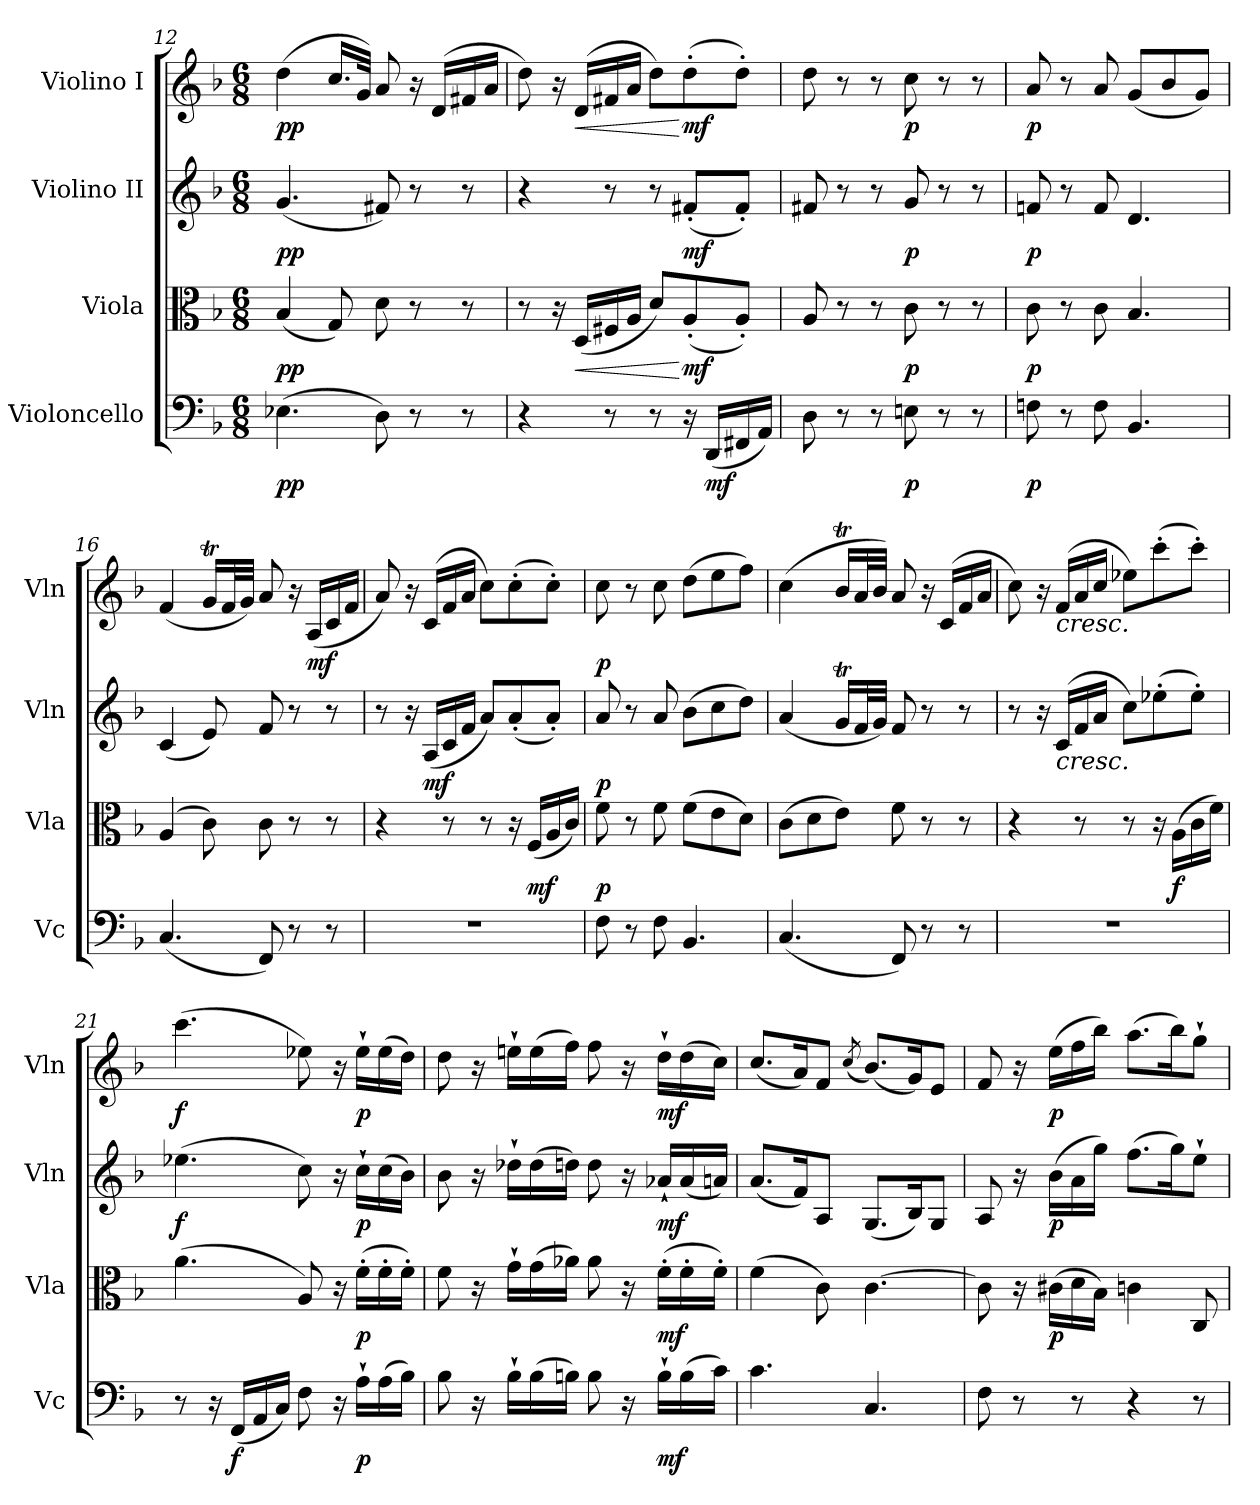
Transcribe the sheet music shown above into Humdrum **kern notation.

**kern	**dynam	**kern	**dynam	**kern	**dynam	**kern	**dynam
*part4	*part4	*part3	*part3	*part2	*part2	*part1	*part1
*staff4	*staff4	*staff3	*staff3	*staff2	*staff2	*staff1	*staff1
*I"Violoncello	*	*I"Viola	*	*I"Violino II	*	*I"Violino I	*
*I'Vc	*	*I'Vla	*	*I'Vln	*	*I'Vln	*
!!LO:LB:g=z
*clefF4	*	*clefC3	*	*clefG2	*	*clefG2	*
*k[b-]	*	*k[b-]	*	*k[b-]	*	*k[b-]	*
*M6/8	*	*M6/8	*	*M6/8	*	*M6/8	*
=12	=12	=12	=12	=12	=12	=12	=12
!	!LO:DY:b	!	!LO:DY:b	!	!LO:DY:b	!	!LO:DY:b
(>4.E-X\	pp	(<4B-/	pp	(<4.g/	pp	(>4dd\	pp
.	.	8G/)	.	.	.	16.cc/LL	.
.	.	.	.	.	.	32g/JJk)	.
8D\)	.	8d\	.	8f#X/)	.	8a/	.
8r	.	8r	.	8r	.	16r	.
.	.	.	.	.	.	(>16d/LL	.
8r	.	8r	.	8r	.	16f#X/	.
.	.	.	.	.	.	16a/JJ	.
=13	=13	=13	=13	=13	=13	=13	=13
4r	.	8r	.	4r	.	8dd\)	.
.	.	16r	.	.	.	16r	.
!	!	!	!LO:HP:b	!	!	!	!LO:HP:b
.	.	(<16D/LL	<	.	.	(>16d/LL	<
8r	.	16F#X/	.	8r	.	16f#X/	.
.	.	16A/JJ	.	.	.	16a/JJ	.
8r	.	8d/L)	.	8r	.	8dd\L)	.
!	!	!	!LO:DY:n=1:b	!	!LO:DY:b	!	!LO:DY:n=1:b
16r	.	(<8A'/	[ mf	(<8f#X'/L	mf	(>8dd'\	[ mf
!	!LO:DY:b	!	!	!	!	!	!
(<16DD/LL	mf	.	.	.	.	.	.
16FF#X/	.	8A'/J)	.	8f#'/J)	.	8dd'\J)	.
16AA/JJ)	.	.	.	.	.	.	.
=14	=14	=14	=14	=14	=14	=14	=14
8D\	.	8A/	.	8f#X/	.	8dd\	.
8r	.	8r	.	8r	.	8r	.
8r	.	8r	.	8r	.	8r	.
!	!LO:DY:b	!	!LO:DY:b	!	!LO:DY:b	!	!LO:DY:b
8En\	p	8c\	p	8g/	p	8cc\	p
8r	.	8r	.	8r	.	8r	.
8r	.	8r	.	8r	.	8r	.
=15	=15	=15	=15	=15	=15	=15	=15
!	!LO:DY:b	!	!LO:DY:b	!	!LO:DY:b	!	!LO:DY:b
8Fn\	p	8c\	p	8fn/	p	8a/	p
8r	.	8r	.	8r	.	8r	.
8F\	.	8c\	.	8f/	.	8a/	.
4.BB-/	.	4.B-/	.	4.d/	.	(<8g/L	.
.	.	.	.	.	.	8b-/	.
.	.	.	.	.	.	8g/J)	.
=16	=16	=16	=16	=16	=16	=16	=16
(<4.C/	.	(>4A/	.	(<4c/	.	(<4f/	.
.	.	8c\)	.	8e/)	.	16gT/LL	.
.	.	.	.	.	.	32f/L	.
.	.	.	.	.	.	32g/JJJ)	.
8FF/)	.	8c\	.	8f/	.	8a/	.
8r	.	8r	.	8r	.	16r	.
!	!	!	!	!	!	!	!LO:DY:b
.	.	.	.	.	.	(<16A/LL	mf
8r	.	8r	.	8r	.	16c/	.
.	.	.	.	.	.	16f/JJ	.
!!LO:LB:g=z
=17	=17	=17	=17	=17	=17	=17	=17
2.r	.	4r	.	8r	.	8a/)	.
.	.	.	.	16r	.	16r	.
!	!	!	!	!	!LO:DY:b	!	!
.	.	.	.	(<16A/LL	mf	(>16c/LL	.
.	.	8r	.	16c/	.	16f/	.
.	.	.	.	16f/JJ	.	16a/JJ	.
.	.	8r	.	8a/L)	.	8cc\L)	.
.	.	16r	.	(<8a'/	.	(>8cc'\	.
!	!	!	!LO:DY:b	!	!	!	!
.	.	(<16F/LL	mf	.	.	.	.
.	.	16A/	.	8a'/J)	.	8cc'\J)	.
.	.	16c/JJ)	.	.	.	.	.
=18	=18	=18	=18	=18	=18	=18	=18
!	!	!	!LO:DY:b	!	!LO:DY:b	!	!LO:DY:b
8F\	.	8f\	p	8a/	p	8cc\	p
8r	.	8r	.	8r	.	8r	.
8F\	.	8f\	.	8a/	.	8cc\	.
4.BB-/	.	(>8f\L	.	(>8b-\L	.	(>8dd\L	.
.	.	8e\	.	8cc\	.	8ee\	.
.	.	8d\J)	.	8dd\J)	.	8ff\J)	.
=19	=19	=19	=19	=19	=19	=19	=19
(<4.C/	.	(>8c\L	.	(<4a/	.	(>4cc\	.
.	.	8d\	.	.	.	.	.
.	.	8e\J)	.	16gT/LL	.	16b-T/LL	.
.	.	.	.	32f/L	.	32a/L	.
.	.	.	.	32g/JJJ)	.	32b-/JJJ)	.
8FF/)	.	8f\	.	8f/	.	8a/	.
8r	.	8r	.	8r	.	16r	.
.	.	.	.	.	.	(>16c/LL	.
8r	.	8r	.	8r	.	16f/	.
.	.	.	.	.	.	16a/JJ	.
=20	=20	=20	=20	=20	=20	=20	=20
2.r	.	4r	.	8r	.	8cc\)	.
.	.	.	.	16r	.	16r	.
!	!	!	!	!	!	!LO:TX:b:i:t=cresc.	!
!	!	!	!	!LO:TX:b:i:t=cresc.	!	!	!
.	.	.	.	(>16c/LL	.	(>16f/LL	.
.	.	8r	.	16f/	.	16a/	.
.	.	.	.	16a/JJ	.	16cc/JJ	.
.	.	8r	.	8cc\L)	.	8ee-X\L)	.
.	.	16r	.	(>8ee-X'\	.	(>8ccc'\	.
!	!	!	!LO:DY:b	!	!	!	!
.	.	(>16A\LL	f	.	.	.	.
.	.	16c\	.	8ee-'\J)	.	8ccc'\J)	.
.	.	16f\JJ)	.	.	.	.	.
=21	=21	=21	=21	=21	=21	=21	=21
!	!	!	!	!	!LO:DY:b	!	!LO:DY:b
8r	.	(>4.a\	.	(>4.ee-X\	f	(>4.ccc\	f
16r	.	.	.	.	.	.	.
!	!LO:DY:b	!	!	!	!	!	!
(<16FF/LL	f	.	.	.	.	.	.
16AA/	.	.	.	.	.	.	.
16C/JJ)	.	.	.	.	.	.	.
8F\	.	8A/)	.	8cc\)	.	8ee-X\)	.
16r	.	16r	.	16r	.	16r	.
!	!LO:DY:b	!	!LO:DY:b	!	!LO:DY:b	!	!LO:DY:b
16A`\LL	p	(>16f'\LL	p	16cc`\LL	p	16ee-`\LL	p
(>16A\	.	16f'\	.	(>16cc\	.	(>16ee-\	.
16B-\JJ)	.	16f'\JJ)	.	16b-\JJ)	.	16dd\JJ)	.
!!LO:PB:g=z
=22	=22	=22	=22	=22	=22	=22	=22
8B-\	.	8f\	.	8b-\	.	8dd\	.
16r	.	16r	.	16r	.	16r	.
16B-`\LL	.	16g`\LL	.	16dd-X`\LL	.	16een`\LL	.
(>16B-\	.	(>16g\	.	(>16dd-\	.	(>16ee\	.
16Bn\JJ)	.	16a-X\JJ)	.	16ddn\JJ)	.	16ff\JJ)	.
8B\	.	8a-\	.	8dd\	.	8ff\	.
16r	.	16r	.	16r	.	16r	.
!	!LO:DY:b	!	!LO:DY:b	!	!LO:DY:b	!	!LO:DY:b
16B`\LL	mf	(>16f'\LL	mf	16a-X`/LL	mf	16dd`\LL	mf
(>16B\	.	16f'\	.	(<16a-/	.	(>16dd\	.
16c\JJ)	.	16f'\JJ)	.	16an/JJ)	.	16cc\JJ)	.
=23	=23	=23	=23	=23	=23	=23	=23
4.c\	.	(>4f\	.	(<8.a/L	.	(<8.cc/L	.
.	.	.	.	16f/K)	.	16a/K)	.
.	.	8c\)	.	8A/J	.	8f/J	.
.	.	.	.	.	.	(<8qcc/	.
4.C/	.	[4.c\	.	(<8.G/L	.	(<8.b-/L)	.
.	.	.	.	16B-/K)	.	16g/K)	.
.	.	.	.	8G/J	.	8e/J	.
=24	=24	=24	=24	=24	=24	=24	=24
8F\	.	8c\]	.	8A/	.	8f/	.
8r	.	16r	.	16r	.	16r	.
!	!	!	!LO:DY:b	!	!LO:DY:b	!	!LO:DY:b
.	.	(>16c#X\LL	p	(>16b-\LL	p	(>16ee\LL	p
8r	.	16d\	.	16a\	.	16ff\	.
.	.	16B-\JJ)	.	16gg\JJ)	.	16bb-\JJ)	.
4r	.	4cn\	.	(>8.ff\L	.	(>8.aa\L	.
.	.	.	.	16gg\K)	.	16bb-\K)	.
8r	.	8C/	.	8ee`\J	.	8gg`\J	.
=	=	=	=	=	=	=	=
*-	*-	*-	*-	*-	*-	*-	*-
